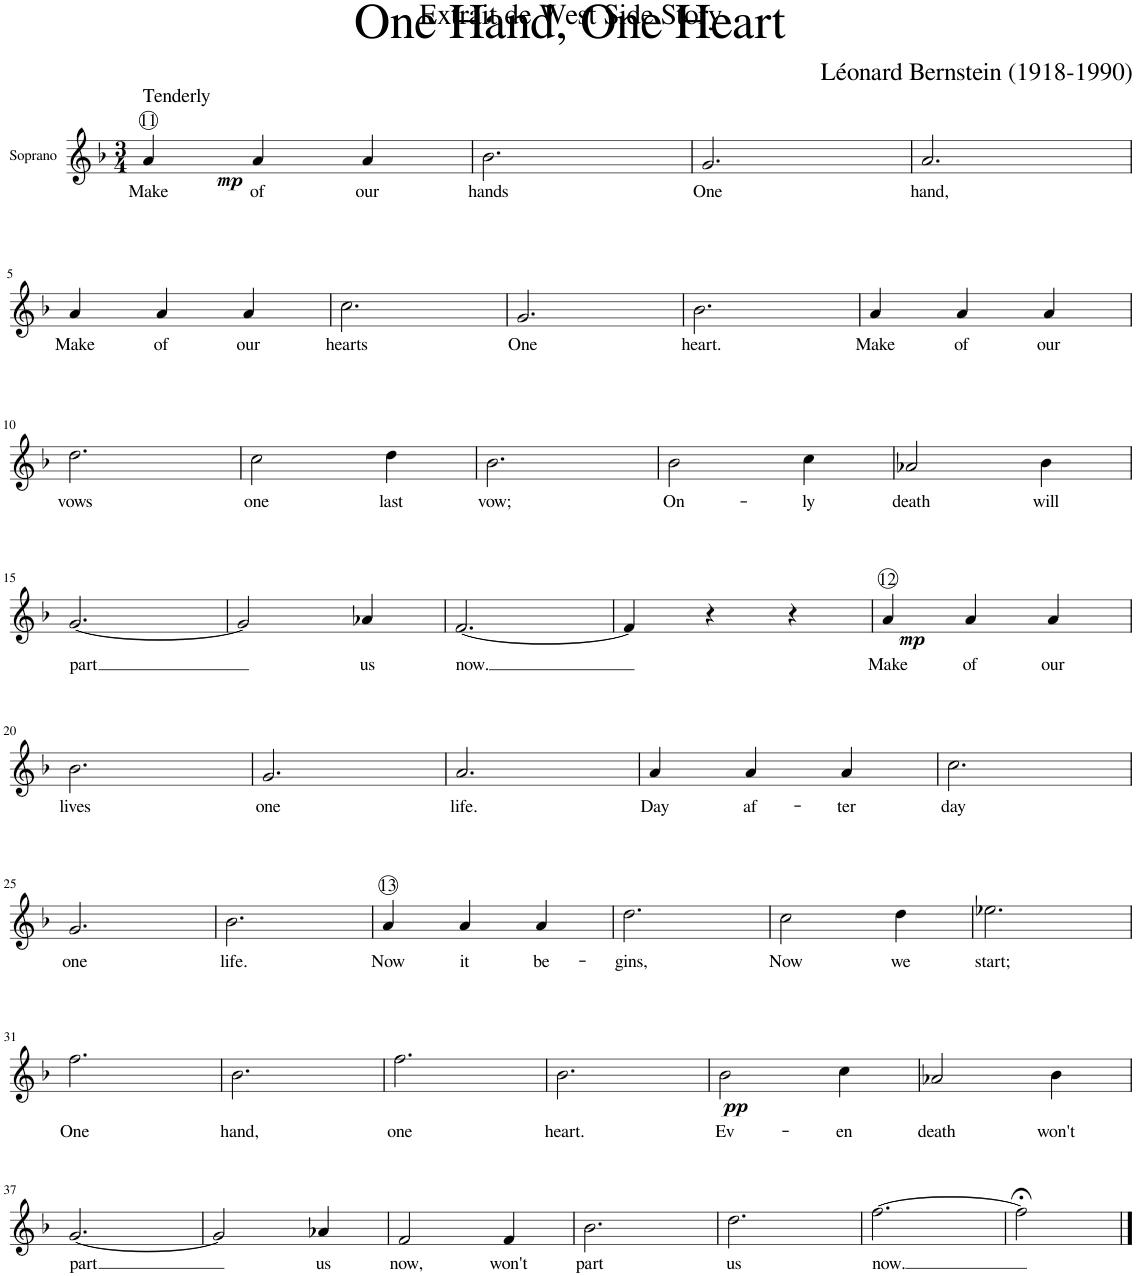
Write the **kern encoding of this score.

**kern	**text	**dynam
*part1	*part1	*part1
*staff1	*staff1	*staff1
*I"Soprano	*	*
*clefG2	*	*
*k[b-]	*	*
*M3/4	*	*
=1	=1	=1
!LO:TX:a:t=Tenderly	!	!
!	!LO:LY:b	!LO:DY:b
4a/	Make	mp
!	!LO:LY:b	!
4a/	of	.
!	!LO:LY:b	!
4a/	our	.
=2	=2	=2
!	!LO:LY:b	!
2.b-\	hands	.
=3	=3	=3
!	!LO:LY:b	!
2.g/	One	.
=4	=4	=4
!	!LO:LY:b	!
2.a/	hand,	.
!!LO:LB:g=z
=5	=5	=5
!	!LO:LY:b	!
4a/	Make	.
!	!LO:LY:b	!
4a/	of	.
!	!LO:LY:b	!
4a/	our	.
=6	=6	=6
!	!LO:LY:b	!
2.cc\	hearts	.
=7	=7	=7
!	!LO:LY:b	!
2.g/	One	.
=8	=8	=8
!	!LO:LY:b	!
2.b-\	heart.	.
=9	=9	=9
!	!LO:LY:b	!
4a/	Make	.
!	!LO:LY:b	!
4a/	of	.
!	!LO:LY:b	!
4a/	our	.
!!LO:LB:g=z
=10	=10	=10
!	!LO:LY:b	!
2.dd\	vows	.
=11	=11	=11
!	!LO:LY:b	!
2cc\	one	.
!	!LO:LY:b	!
4dd\	last	.
=12	=12	=12
!	!LO:LY:b	!
2.b-\	vow;	.
=13	=13	=13
!	!LO:LY:b	!
2b-\	On-	.
!	!LO:LY:b	!
4cc\	-ly	.
=14	=14	=14
!	!LO:LY:b	!
2a-X/	death	.
!	!LO:LY:b	!
4b-\	will	.
!!LO:LB:g=z
=15	=15	=15
!	!LO:LY:b	!
[2.g/	part	.
=16	=16	=16
2g/]	.	.
!	!LO:LY:b	!
4a-X/	us	.
=17	=17	=17
!	!LO:LY:b	!
[2.f/	now.	.
=18	=18	=18
4f/]	.	.
4r	.	.
4r	.	.
=19	=19	=19
!	!LO:LY:b	!LO:DY:b
4a/	Make	mp
!	!LO:LY:b	!
4a/	of	.
!	!LO:LY:b	!
4a/	our	.
!!LO:LB:g=z
=20	=20	=20
!	!LO:LY:b	!
2.b-\	lives	.
=21	=21	=21
!	!LO:LY:b	!
2.g/	one	.
=22	=22	=22
!	!LO:LY:b	!
2.a/	life.	.
=23	=23	=23
!	!LO:LY:b	!
4a/	Day	.
!	!LO:LY:b	!
4a/	af-	.
!	!LO:LY:b	!
4a/	-ter	.
=24	=24	=24
!	!LO:LY:b	!
2.cc\	day	.
!!LO:LB:g=z
=25	=25	=25
!	!LO:LY:b	!
2.g/	one	.
=26	=26	=26
!	!LO:LY:b	!
2.b-\	life.	.
=27	=27	=27
!	!LO:LY:b	!
4a/	Now	.
!	!LO:LY:b	!
4a/	it	.
!	!LO:LY:b	!
4a/	be-	.
=28	=28	=28
!	!LO:LY:b	!
2.dd\	-gins,	.
=29	=29	=29
!	!LO:LY:b	!
2cc\	Now	.
!	!LO:LY:b	!
4dd\	we	.
=30	=30	=30
!	!LO:LY:b	!
2.ee-X\	start;	.
!!LO:LB:g=z
=31	=31	=31
!	!LO:LY:b	!
2.ff\	One	.
=32	=32	=32
!	!LO:LY:b	!
2.b-\	hand,	.
=33	=33	=33
!	!LO:LY:b	!
2.ff\	one	.
=34	=34	=34
!	!LO:LY:b	!
2.b-\	heart.	.
=35	=35	=35
!	!LO:LY:b	!LO:DY:b
2b-\	Ev-	pp
!	!LO:LY:b	!
4cc\	-en	.
=36	=36	=36
!	!LO:LY:b	!
2a-X/	death	.
!	!LO:LY:b	!
4b-\	won't	.
!!LO:LB:g=z
=37	=37	=37
!	!LO:LY:b	!
[2.g/	part	.
=38	=38	=38
2g/]	.	.
!	!LO:LY:b	!
4a-X/	us	.
=39	=39	=39
!	!LO:LY:b	!
2f/	now,	.
!	!LO:LY:b	!
4f/	won't	.
=40	=40	=40
!	!LO:LY:b	!
2.b-\	part	.
=41	=41	=41
!	!LO:LY:b	!
2.dd\	us	.
=42	=42	=42
!	!LO:LY:b	!
[2.ff\	now.	.
=43	=43	=43
2ff;<\]	.	.
==	==	==
*-	*-	*-
